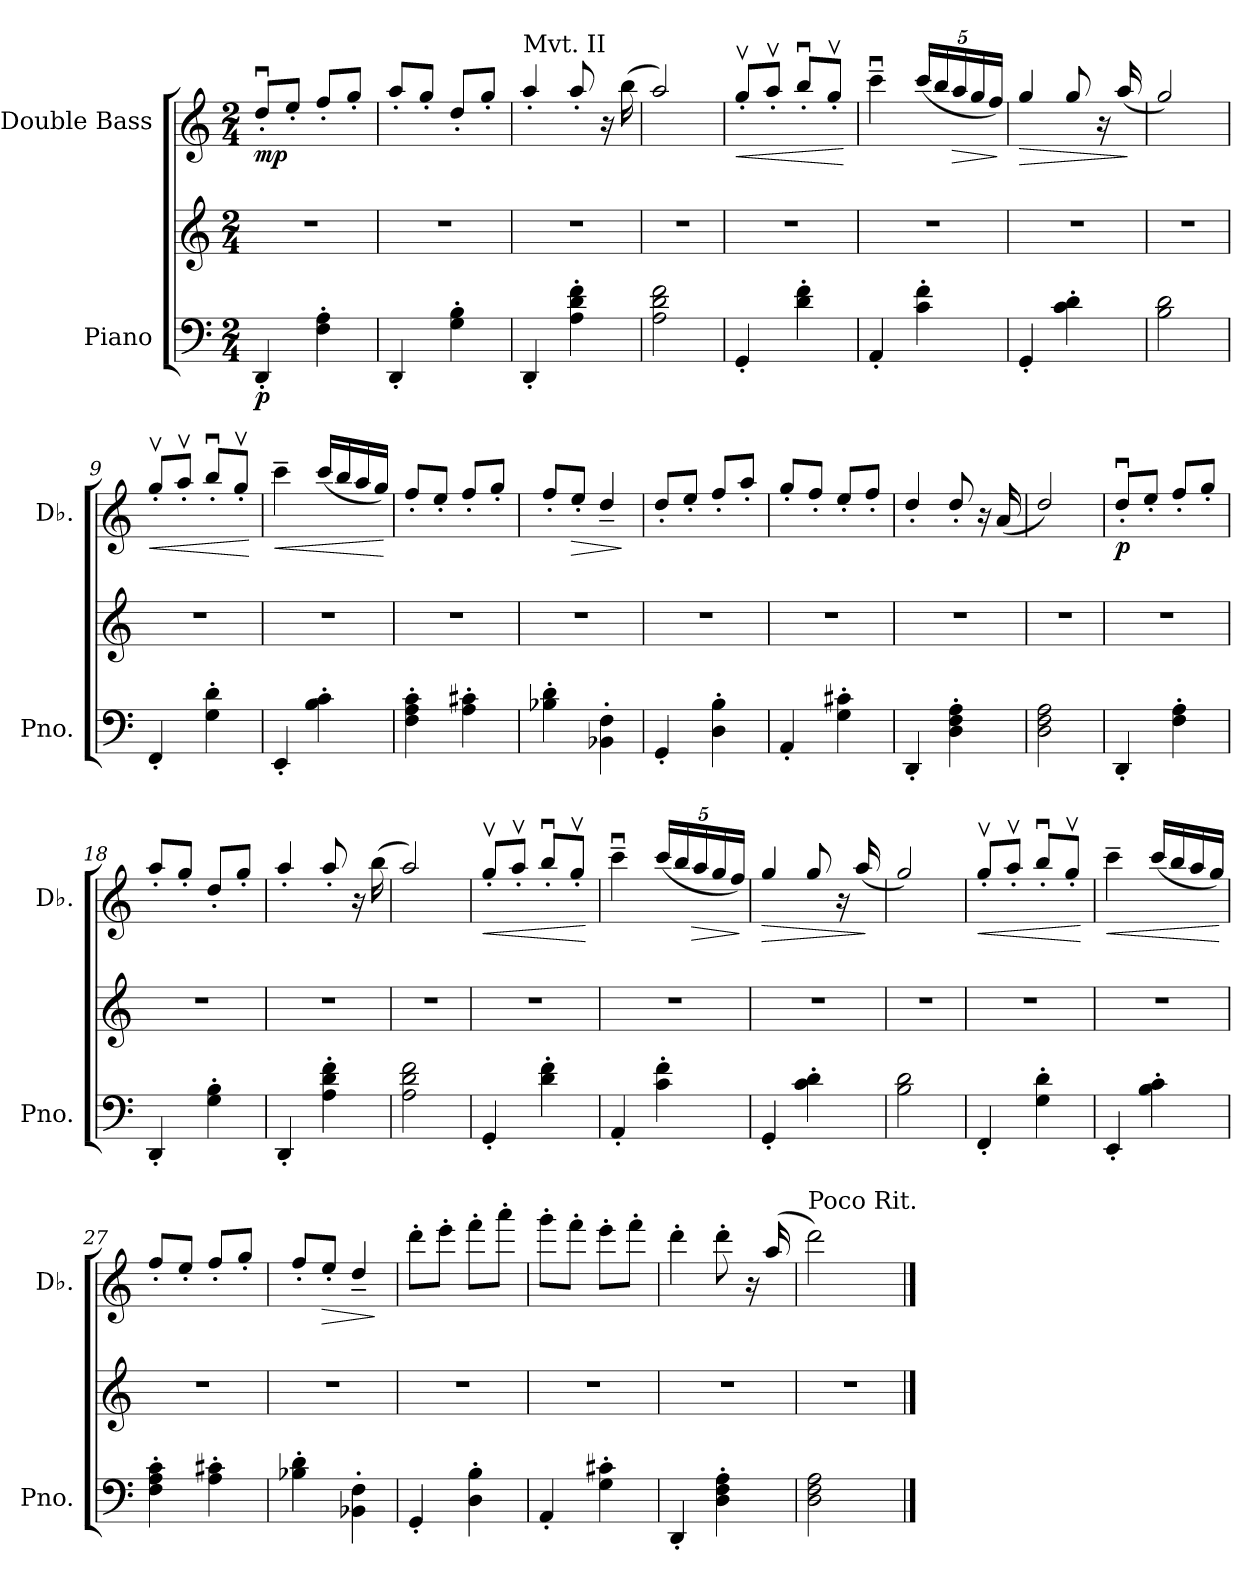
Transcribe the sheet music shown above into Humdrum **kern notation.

**kern	**kern	**dynam	**kern	**dynam
*part2	*part2	*part2	*part1	*part1
*staff3	*staff2	*staff2/3	*staff1	*staff1
*I"Piano	*	*	*I"Double Bass	*
*I'Pno.	*	*	*I'Db.	*
*clefF4	*clefG2	*	*clefG2	*
*	*	*	*ITrd7c12	*
*k[]	*k[]	*	*k[]	*
*M2/4	*M2/4	*	*M2/4	*
*MM134	*MM134	*	*MM134	*
=1	=1	=1	=1	=1
!	!	!LO:DY:b=2	!	!LO:DY:b
4DD'/	2r	p	8du'/L	mp
.	.	.	8e'/J	.
4F\' 4A\'	.	.	8f'/L	.
.	.	.	8g'/J	.
=2	=2	=2	=2	=2
4DD'/	2r	.	8a'/L	.
.	.	.	8g'/J	.
4G\' 4B\'	.	.	8d'/L	.
.	.	.	8g'/J	.
=3	=3	=3	=3	=3
!	!	!	!LO:TX:a:t=Mvt. II	!
4DD'/	2r	.	4a'/	.
4A\' 4d\' 4f\'	.	.	8a'/	.
.	.	.	16r	.
.	.	.	(16b\	.
=4	=4	=4	=4	=4
2A\ 2d\ 2f\	2r	.	2a/)	.
=5	=5	=5	=5	=5
!	!	!	!	!LO:HP:b
4GG'/	2r	.	8gv'/L	<
.	.	.	8av'/J	.
4d\' 4f\'	.	.	8bu'/L	.
.	.	.	8gv'/J	.
.	.	.	.	[
=6	=6	=6	=6	=6
4AA'/	2r	.	4ccu~\	.
*	*	*	*Xbrackettup	*
4c\' 4f\'	.	.	(20cc/LL	.
.	.	.	20b/	.
!	!	!	!	!LO:HP:b
.	.	.	20a/	>
.	.	.	20g/	.
.	.	.	20f/JJ)	.
.	.	.	.	]
=7	=7	=7	=7	=7
!	!	!	!	!LO:HP:b
4GG'/	2r	.	4g/	>
4c\' 4d\'	.	.	8g/	.
.	.	.	16r	.
.	.	.	(16a/	.
.	.	.	.	]
=8	=8	=8	=8	=8
2B\ 2d\	2r	.	2g/)	.
!!LO:LB:g=z
=9	=9	=9	=9	=9
!	!	!	!	!LO:HP:b
4FF'/	2r	.	8gv'/L	<
.	.	.	8av'/J	.
4G\' 4d\'	.	.	8bu'/L	.
.	.	.	8gv'/J	.
.	.	.	.	[
=10	=10	=10	=10	=10
!	!	!	!	!LO:HP:b
4EE'/	2r	.	4cc~\	<
4B\' 4c\'	.	.	(16cc/LL	.
.	.	.	16b/	.
.	.	.	16a/	.
.	.	.	16g/JJ)	.
.	.	.	.	[
=11	=11	=11	=11	=11
4F\' 4A\' 4c\'	2r	.	8f'/L	.
.	.	.	8e'/J	.
4A\' 4c#X\'	.	.	8f'/L	.
.	.	.	8g'/J	.
=12	=12	=12	=12	=12
4B-X\' 4d\'	2r	.	8f'/L	.
!	!	!	!	!LO:HP:b
.	.	.	8e'/J	>
4BB-X\' 4F\'	.	.	4d~/	.
.	.	.	.	]
=13	=13	=13	=13	=13
4GG'/	2r	.	8d'/L	.
.	.	.	8e'/J	.
4D\' 4B\'	.	.	8f'/L	.
.	.	.	8a'/J	.
=14	=14	=14	=14	=14
4AA'/	2r	.	8g'/L	.
.	.	.	8f'/J	.
4G\' 4c#X\'	.	.	8e'/L	.
.	.	.	8f'/J	.
=15	=15	=15	=15	=15
4DD'/	2r	.	4d'/	.
4D\' 4F\' 4A\'	.	.	8d'/	.
.	.	.	16r	.
.	.	.	(16A/	.
=16	=16	=16	=16	=16
2D\ 2F\ 2A\	2r	.	2d/)	.
=17	=17	=17	=17	=17
!	!	!	!	!LO:DY:b
4DD'/	2r	.	8du'/L	p
.	.	.	8e'/J	.
4F\' 4A\'	.	.	8f'/L	.
.	.	.	8g'/J	.
!!LO:LB:g=z
=18	=18	=18	=18	=18
4DD'/	2r	.	8a'/L	.
.	.	.	8g'/J	.
4G\' 4B\'	.	.	8d'/L	.
.	.	.	8g'/J	.
=19	=19	=19	=19	=19
4DD'/	2r	.	4a'/	.
4A\' 4d\' 4f\'	.	.	8a'/	.
.	.	.	16r	.
.	.	.	(16b\	.
=20	=20	=20	=20	=20
2A\ 2d\ 2f\	2r	.	2a/)	.
=21	=21	=21	=21	=21
!	!	!	!	!LO:HP:b
4GG'/	2r	.	8gv'/L	<
.	.	.	8av'/J	.
4d\' 4f\'	.	.	8bu'/L	.
.	.	.	8gv'/J	.
.	.	.	.	[
=22	=22	=22	=22	=22
4AA'/	2r	.	4ccu~\	.
4c\' 4f\'	.	.	(20cc/LL	.
.	.	.	20b/	.
!	!	!	!	!LO:HP:b
.	.	.	20a/	>
.	.	.	20g/	.
.	.	.	20f/JJ)	.
.	.	.	.	]
=23	=23	=23	=23	=23
!	!	!	!	!LO:HP:b
4GG'/	2r	.	4g/	>
4c\' 4d\'	.	.	8g/	.
.	.	.	16r	.
.	.	.	(16a/	.
.	.	.	.	]
=24	=24	=24	=24	=24
2B\ 2d\	2r	.	2g/)	.
=25	=25	=25	=25	=25
!	!	!	!	!LO:HP:b
4FF'/	2r	.	8gv'/L	<
.	.	.	8av'/J	.
4G\' 4d\'	.	.	8bu'/L	.
.	.	.	8gv'/J	.
.	.	.	.	[
!!LO:PB:g=z
=26	=26	=26	=26	=26
!	!	!	!	!LO:HP:b
4EE'/	2r	.	4cc~\	<
4B\' 4c\'	.	.	(16cc/LL	.
.	.	.	16b/	.
.	.	.	16a/	.
.	.	.	16g/JJ)	.
.	.	.	.	[
=27	=27	=27	=27	=27
4F\' 4A\' 4c\'	2r	.	8f'/L	.
.	.	.	8e'/J	.
4A\' 4c#X\'	.	.	8f'/L	.
.	.	.	8g'/J	.
=28	=28	=28	=28	=28
4B-X\' 4d\'	2r	.	8f'/L	.
!	!	!	!	!LO:HP:b
.	.	.	8e'/J	>
4BB-X\' 4F\'	.	.	4d~/	.
.	.	.	.	]
=29	=29	=29	=29	=29
4GG'/	2r	.	8dd'\L	.
.	.	.	8ee'\J	.
4D\' 4B\'	.	.	8ff'\L	.
.	.	.	8aa'\J	.
=30	=30	=30	=30	=30
4AA'/	2r	.	8gg'\L	.
.	.	.	8ff'\J	.
4G\' 4c#X\'	.	.	8ee'\L	.
.	.	.	8ff'\J	.
=31	=31	=31	=31	=31
4DD'/	2r	.	4dd'\	.
4D\' 4F\' 4A\'	.	.	8dd'\	.
.	.	.	16r	.
.	.	.	(16a/	.
=32	=32	=32	=32	=32
!	!	!	!LO:TX:a:t=Poco Rit.	!
2D\ 2F\ 2A\	2r	.	2dd\)	.
==	==	==	==	==
*-	*-	*-	*-	*-
